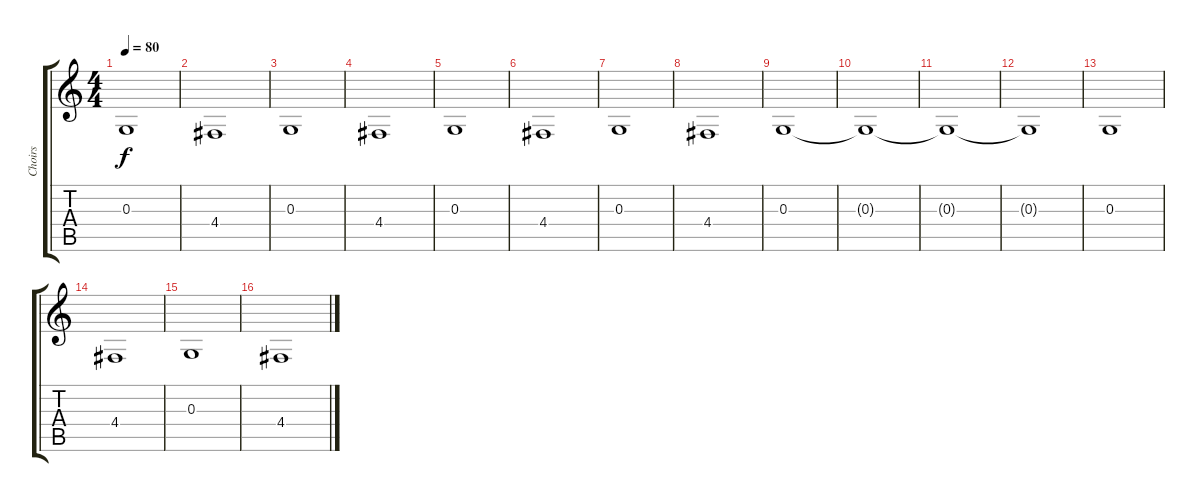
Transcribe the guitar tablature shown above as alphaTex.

\track ("Choirs" "Choirs") {instrument choiraahs}
\staff {score tabs}
\tuning (E4 B3 G3 D3 A2 E2) {hide}
\ts (4 4)
\tempo 80
\clef g2
\ks c
0.3.1{dy f} |
4.4.1 |
0.3.1 |
4.4.1 |
0.3.1 |
4.4.1 |
0.3.1 |
4.4.1 |
0.3.1 |
0.3{t}.1 |
0.3{t}.1 |
0.3{t}.1 |
0.3.1 |
4.4.1 |
0.3.1 |
4.4.1
